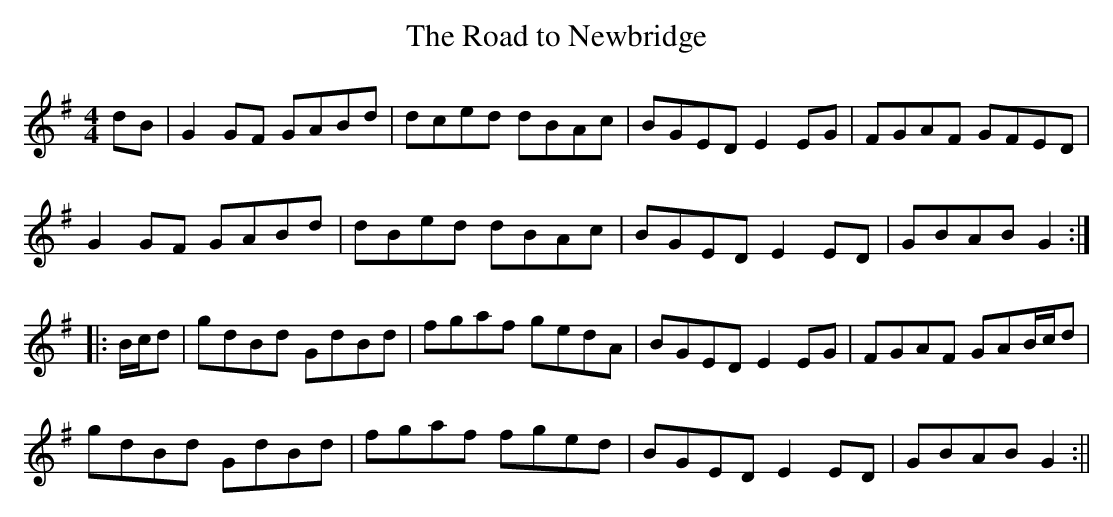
X:1
T:Road to Newbridge, The
M:4/4
L:1/8
K:G
dB|G2GF GABd|dced dBAc|BGED E2EG|FGAF GFED|
G2GF GABd|dBed dBAc|BGED E2ED|GBAB G2:|
|:B/c/d|gdBd GdBd|fgaf gedA|BGED E2EG|FGAF GAB/c/d|
gdBd GdBd|fgaf fged|BGED E2ED|GBAB G2:||
